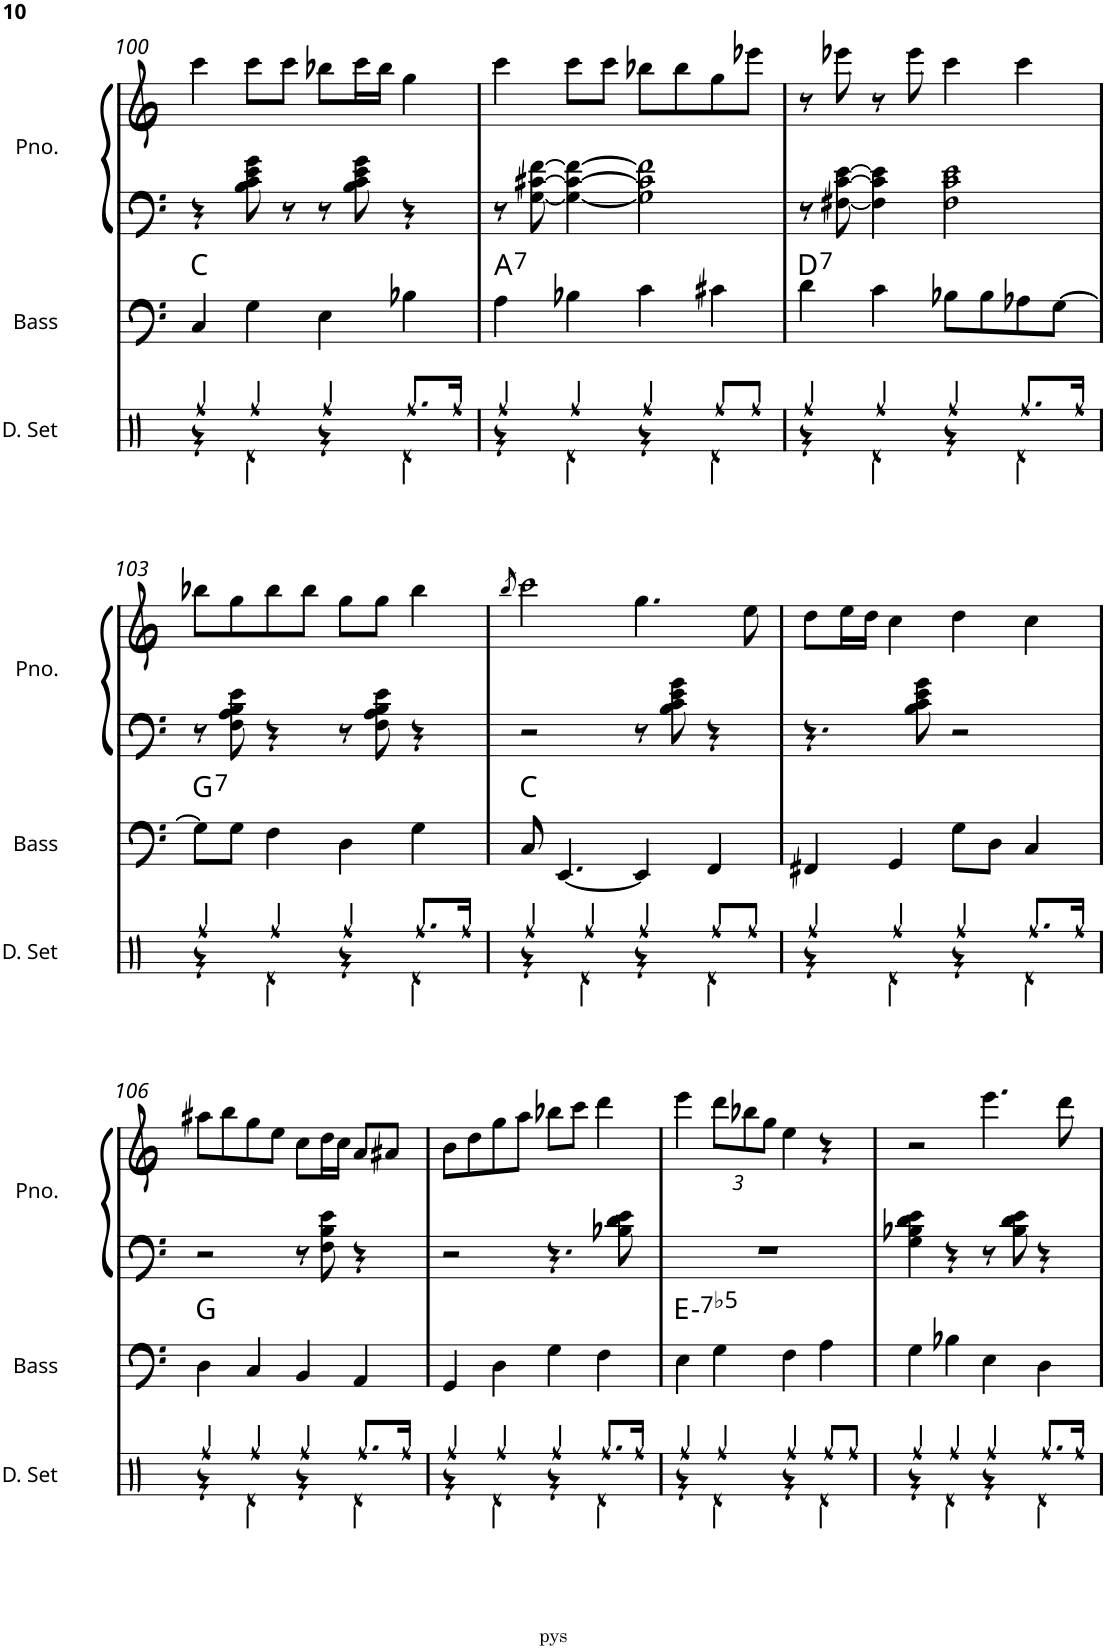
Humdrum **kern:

**kern	**kern	**harte	**kern	**kern
*part3	*part2	*part2	*part1	*part1
*staff4	*staff3	*	*staff2	*staff1
*I"Drumset	*I"Acoustic Bass	*	*I"Piano	*
*I'D. Set	*I'Bass	*	*I'Pno.	*
!!LO:PB:g=z
*clefX	*clefF4	*	*clefF4	*clefG2
*	*Trd7c12	*	*	*
*k[]	*k[]	*	*k[]	*k[]
*M4/4	*M4/4	*	*M4/4	*M4/4
=100	=100	=100	=100	=100
*^	*	*	*	*
4Rff/	4r	4C/	C:maj	4r	4ccc\
4Rff/	4Rd\	4G\	.	8B\ 8c\ 8e\ 8g\	8ccc\L
.	.	.	.	8r	8ccc\J
4Rff/	4r	4E\	.	8r	8bb-X\L
.	.	.	.	8B\ 8c\ 8e\ 8g\	16ccc\L
.	.	.	.	.	16bb-\JJ
8.Rff/L	4Rd\	4B-X\	.	4r	4gg\
16Rff/Jk	.	.	.	.	.
=101	=101	=101	=101	=101	=101
!	!	!	!LO:H:kt=7	!	!
4Rff/	4r	4A\	A:7	8r	4ccc\
.	.	.	.	[8G\ [8c#X\ [8f\	.
4Rff/	4Rd\	4B-X\	.	4G\_ 4c#\_ 4f\_	8ccc\L
.	.	.	.	.	8ccc\J
4Rff/	4r	4c\	.	2G\] 2c#\] 2f\]	8bb-X\L
.	.	.	.	.	8bb-\
8Rff/L	4Rd\	4c#X\	.	.	8gg\
8Rff/J	.	.	.	.	8eee-X\J
=102	=102	=102	=102	=102	=102
!	!	!	!LO:H:kt=7	!	!
4Rff/	4r	4d\	D:7	8r	8r
.	.	.	.	[8F#X\ [8c\ [8e\	8eee-X\
4Rff/	4Rd\	4c\	.	4F#\] 4c\] 4e\]	8r
.	.	.	.	.	8eee-\
4Rff/	4r	8B-X\L	.	2F#\ 2c\ 2e\	4ccc\
.	.	8B-\	.	.	.
8.Rff/L	4Rd\	8A-X\	.	.	4ccc\
.	.	[8G\J	.	.	.
16Rff/Jk	.	.	.	.	.
!!LO:LB:g=z
=103	=103	=103	=103	=103	=103
!	!	!	!LO:H:kt=7	!	!
4Rff/	4r	8G\L]	G:7	8r	8bb-X\L
.	.	8G\J	.	8F\ 8A\ 8B\ 8e\	8gg\
4Rff/	4Rd\	4F\	.	4r	8bb-\
.	.	.	.	.	8bb-\J
4Rff/	4r	4D\	.	8r	8gg\L
.	.	.	.	8F\ 8A\ 8B\ 8e\	8gg\J
8.Rff/L	4Rd\	4G\	.	4r	4bb-\
16Rff/Jk	.	.	.	.	.
=104	=104	=104	=104	=104	=104
.	.	.	.	.	8qbb/
4Rff/	4r	8C/	C:maj	2r	2ccc\
.	.	[4.EE/	.	.	.
4Rff/	4Rd\	.	.	.	.
4Rff/	4r	4EE/]	.	8r	4.gg\
.	.	.	.	8B\ 8c\ 8e\ 8g\	.
8Rff/L	4Rd\	4FF/	.	4r	.
8Rff/J	.	.	.	.	8ee\
=105	=105	=105	=105	=105	=105
4Rff/	4r	4FF#X/	.	4.r	8dd\L
.	.	.	.	.	16ee\L
.	.	.	.	.	16dd\JJ
4Rff/	4Rd\	4GG/	.	.	4cc\
.	.	.	.	8B\ 8c\ 8e\ 8g\	.
4Rff/	4r	8G\L	.	2r	4dd\
.	.	8D\J	.	.	.
8.Rff/L	4Rd\	4C/	.	.	4cc\
16Rff/Jk	.	.	.	.	.
!!LO:LB:g=z
=106	=106	=106	=106	=106	=106
4Rff/	4r	4D\	G:maj	2r	8aa#X\L
.	.	.	.	.	8bb\
4Rff/	4Rd\	4C/	.	.	8gg\
.	.	.	.	.	8ee\J
4Rff/	4r	4BB/	.	8r	8cc\L
.	.	.	.	8F\ 8B\ 8e\	16dd\L
.	.	.	.	.	16cc\JJ
8.Rff/L	4Rd\	4AA/	.	4r	8a/L
.	.	.	.	.	8a#X/J
16Rff/Jk	.	.	.	.	.
=107	=107	=107	=107	=107	=107
4Rff/	4r	4GG/	.	2r	8b\L
.	.	.	.	.	8dd\
4Rff/	4Rd\	4D\	.	.	8gg\
.	.	.	.	.	8aa\J
4Rff/	4r	4G\	.	4.r	8bb-X\L
.	.	.	.	.	8ccc\J
8.Rff/L	4Rd\	4F\	.	.	4ddd\
.	.	.	.	8B-X\ 8d\ 8e\	.
16Rff/Jk	.	.	.	.	.
=108	=108	=108	=108	=108	=108
!	!	!	!LO:H:kt=-7b5	!	!
4Rff/	4r	4E\	E:hdim7	1r	4eee\
*	*	*	*	*	*Xbrackettup
4Rff/	4Rd\	4G\	.	.	12ddd\L
.	.	.	.	.	12bb-X\
.	.	.	.	.	12gg\J
4Rff/	4r	4F\	.	.	4ee\
8Rff/L	4Rd\	4A\	.	.	4r
8Rff/J	.	.	.	.	.
=109	=109	=109	=109	=109	=109
4Rff/	4r	4G\	.	4G\ 4B-X\ 4d\ 4e\	2r
4Rff/	4Rd\	4B-X\	.	4r	.
4Rff/	4r	4E\	.	8r	4.eee\
.	.	.	.	8B-\ 8d\ 8e\	.
8.Rff/L	4Rd\	4D\	.	4r	.
.	.	.	.	.	8ddd\
16Rff/Jk	.	.	.	.	.
*v	*v	*	*	*	*
=	=	=	=	=
*-	*-	*-	*-	*-
